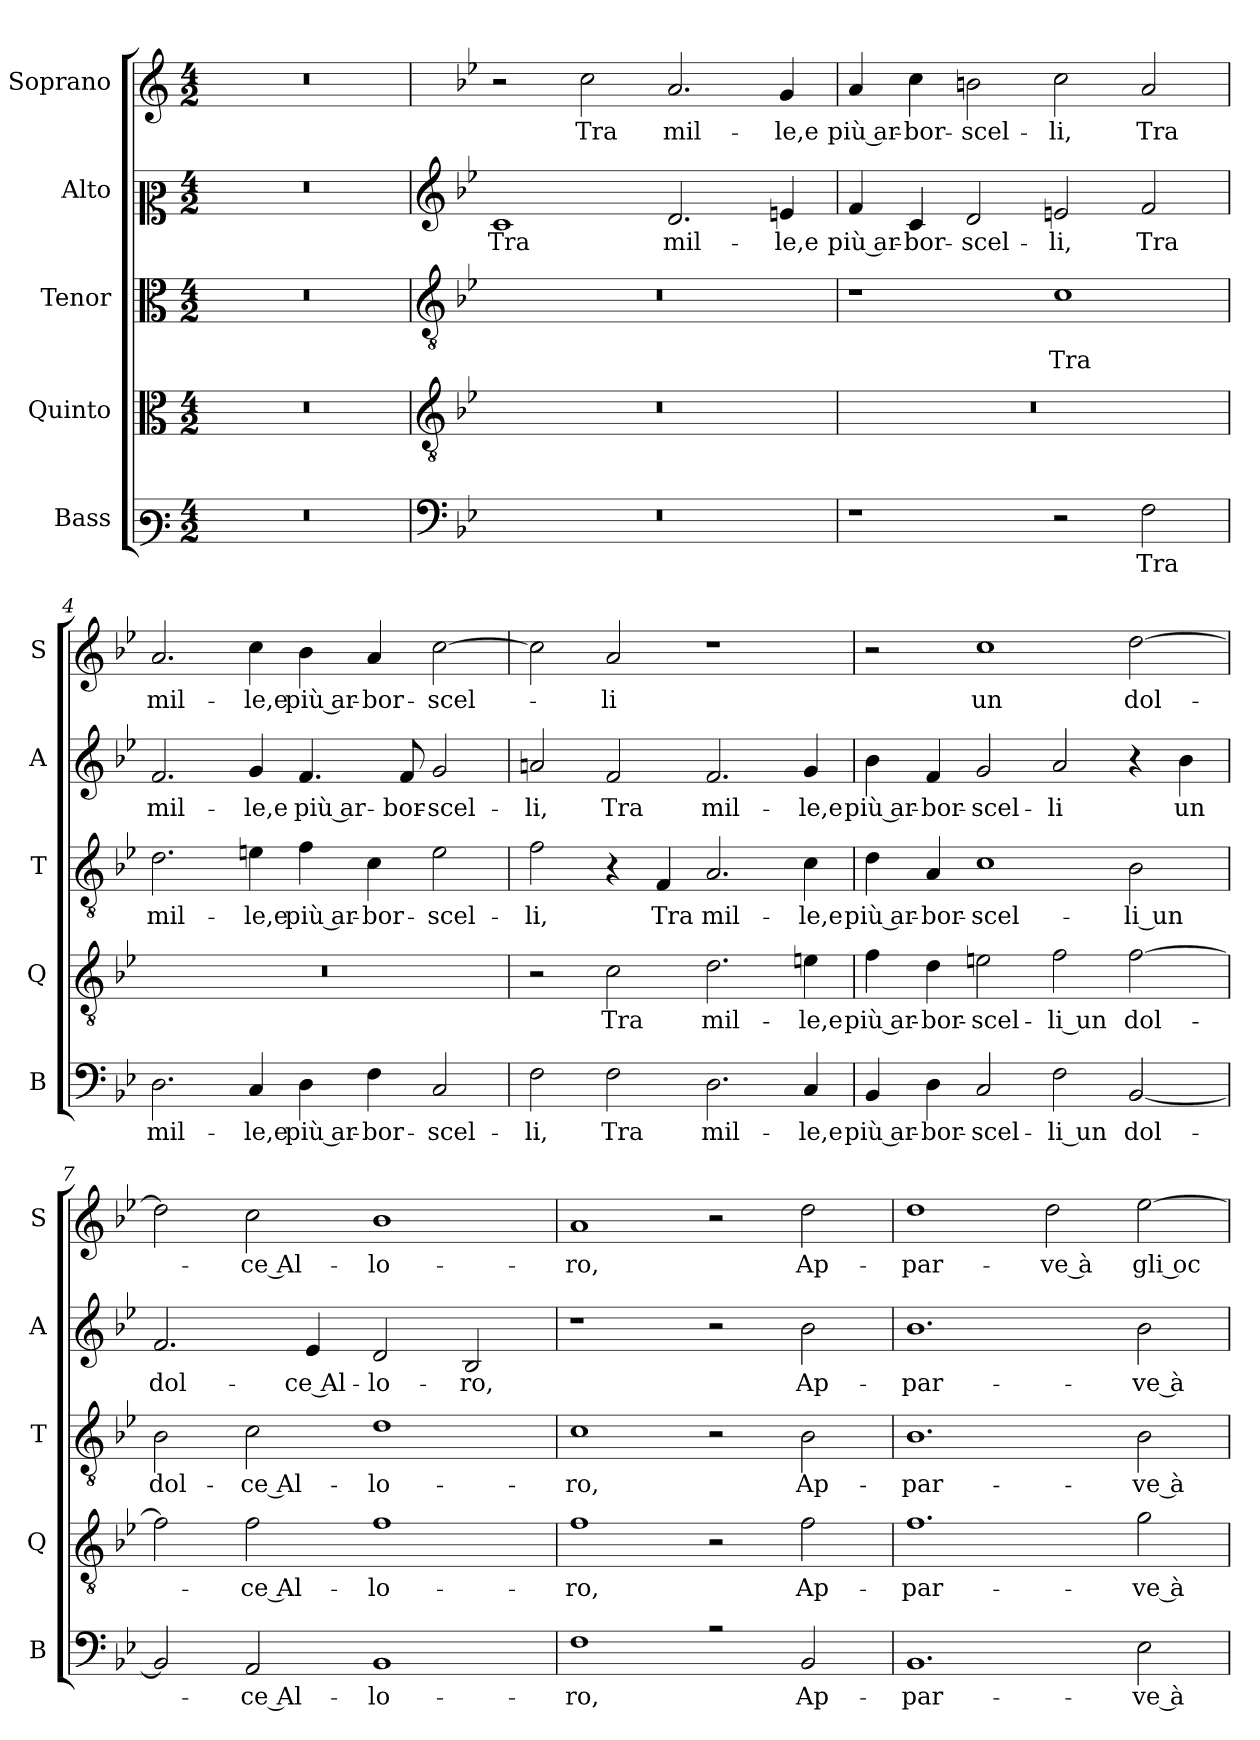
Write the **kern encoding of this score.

**kern	**text	**kern	**text	**kern	**text	**kern	**text	**kern	**text
*part5	*part5	*part4	*part4	*part3	*part3	*part2	*part2	*part1	*part1
*staff5	*staff5	*staff4	*staff4	*staff3	*staff3	*staff2	*staff2	*staff1	*staff1
*I"Bass	*	*I"Quinto	*	*I"Tenor	*	*I"Alto	*	*I"Soprano	*
*I'B	*	*I'Q	*	*I'T	*	*I'A	*	*I'S	*
*clefF3	*	*clefC3	*	*clefC3	*	*clefC2	*	*clefG2	*
*k[]	*	*k[]	*	*k[]	*	*k[]	*	*k[]	*
*C:	*	*C:	*	*C:	*	*C:	*	*C:	*
*M4/2	*	*M4/2	*	*M4/2	*	*M4/2	*	*M4/2	*
=1	=1	=1	=1	=1	=1	=1	=1	=1	=1
0r	.	0r	.	0r	.	0r	.	0r	.
=2	=2	=2	=2	=2	=2	=2	=2	=2	=2
*clefF4	*	*clefGv2	*	*clefGv2	*	*clefG2	*	*	*
*k[b-e-]	*	*k[b-e-]	*	*k[b-e-]	*	*k[b-e-]	*	*k[b-e-]	*
*B-:	*	*B-:	*	*B-:	*	*B-:	*	*B-:	*
!	!	!	!	!	!	!	!LO:LY:b	!	!
0r	.	0r	.	0r	.	1c	Tra	2r	.
!	!	!	!	!	!	!	!	!	!LO:LY:b
.	.	.	.	.	.	.	.	2cc\	Tra
!	!	!	!	!	!	!	!LO:LY:b	!	!LO:LY:b
.	.	.	.	.	.	2.d/	mil-	2.a/	mil-
!	!	!	!	!	!	!	!LO:LY:b	!	!LO:LY:b
.	.	.	.	.	.	4en/	-le,e	4g/	-le,e
=3	=3	=3	=3	=3	=3	=3	=3	=3	=3
!	!	!	!	!	!	!	!LO:LY:b	!	!LO:LY:b
1r	.	0r	.	1r	.	4f/	più ar-	4a/	più ar-
!	!	!	!	!	!	!	!LO:LY:b	!	!LO:LY:b
.	.	.	.	.	.	4c/	-bor-	4cc\	-bor-
!	!	!	!	!	!	!	!LO:LY:b	!	!LO:LY:b
.	.	.	.	.	.	2d/	-scel-	2bn\	-scel-
!	!	!	!	!	!LO:LY:b	!	!LO:LY:b	!	!LO:LY:b
2r	.	.	.	1c	Tra	2en/	-li,	2cc\	-li,
!	!LO:LY:b	!	!	!	!	!	!LO:LY:b	!	!LO:LY:b
2F\	Tra	.	.	.	.	2f/	Tra	2a/	Tra
=4	=4	=4	=4	=4	=4	=4	=4	=4	=4
!	!LO:LY:b	!	!	!	!LO:LY:b	!	!LO:LY:b	!	!LO:LY:b
2.D\	mil-	0r	.	2.d\	mil-	2.f/	mil-	2.a/	mil-
!	!LO:LY:b	!	!	!	!LO:LY:b	!	!LO:LY:b	!	!LO:LY:b
4C/	-le,e	.	.	4en\	-le,e	4g/	-le,e	4cc\	-le,e
!	!LO:LY:b	!	!	!	!LO:LY:b	!	!LO:LY:b	!	!LO:LY:b
4D\	più ar-	.	.	4f\	più ar-	4.f/	più ar-	4b-\	più ar-
!	!LO:LY:b	!	!	!	!LO:LY:b	!	!	!	!LO:LY:b
4F\	-bor-	.	.	4c\	-bor-	.	.	4a/	-bor-
!	!	!	!	!	!	!	!LO:LY:b	!	!
.	.	.	.	.	.	8f/	-bor-	.	.
!	!LO:LY:b	!	!	!	!LO:LY:b	!	!LO:LY:b	!	!LO:LY:b
2C/	-scel-	.	.	2e\	-scel-	2g/	-scel-	[2cc\	-scel-
!!LO:LB:g=z
=5	=5	=5	=5	=5	=5	=5	=5	=5	=5
!	!LO:LY:b	!	!	!	!LO:LY:b	!	!LO:LY:b	!	!
2F\	-li,	2r	.	2f\	-li,	2ani/	-li,	2cc\]	.
!	!LO:LY:b	!	!LO:LY:b	!	!	!	!LO:LY:b	!	!LO:LY:b
2F\	Tra	2c\	Tra	4r	.	2f/	Tra	2a/	-li
!	!	!	!	!	!LO:LY:b	!	!	!	!
.	.	.	.	4F/	Tra	.	.	.	.
!	!LO:LY:b	!	!LO:LY:b	!	!LO:LY:b	!	!LO:LY:b	!	!
2.D\	mil-	2.d\	mil-	2.A/	mil-	2.f/	mil-	1r	.
!	!LO:LY:b	!	!LO:LY:b	!	!LO:LY:b	!	!LO:LY:b	!	!
4C/	-le,e	4en\	-le,e	4c\	-le,e	4g/	-le,e	.	.
=6	=6	=6	=6	=6	=6	=6	=6	=6	=6
!	!LO:LY:b	!	!LO:LY:b	!	!LO:LY:b	!	!LO:LY:b	!	!
4BB-/	più ar-	4f\	più ar-	4d\	più ar-	4b-\	più ar-	2r	.
!	!LO:LY:b	!	!LO:LY:b	!	!LO:LY:b	!	!LO:LY:b	!	!
4D\	-bor-	4d\	-bor-	4A/	-bor-	4f/	-bor-	.	.
!	!LO:LY:b	!	!LO:LY:b	!	!LO:LY:b	!	!LO:LY:b	!	!LO:LY:b
2C/	-scel-	2en\	-scel-	1c	-scel-	2g/	-scel-	1cc	un
!	!LO:LY:b	!	!LO:LY:b	!	!	!	!LO:LY:b	!	!
2F\	-li un	2f\	-li un	.	.	2a/	-li	.	.
!	!LO:LY:b	!	!LO:LY:b	!	!LO:LY:b	!	!	!	!LO:LY:b
[2BB-/	dol-	[2f\	dol-	2B-\	-li un	4r	.	[2dd\	dol-
!	!	!	!	!	!	!	!LO:LY:b	!	!
.	.	.	.	.	.	4b-\	un	.	.
=7	=7	=7	=7	=7	=7	=7	=7	=7	=7
!	!	!	!	!	!LO:LY:b	!	!LO:LY:b	!	!
2BB-/]	.	2f\]	.	2B-\	dol-	2.f/	dol-	2dd\]	.
!	!LO:LY:b	!	!LO:LY:b	!	!LO:LY:b	!	!	!	!LO:LY:b
2AA/	-ce Al-	2f\	-ce Al-	2c\	-ce Al-	.	.	2cc\	-ce Al-
!	!	!	!	!	!	!	!LO:LY:b	!	!
.	.	.	.	.	.	4e-/	-ce Al-	.	.
!	!LO:LY:b	!	!LO:LY:b	!	!LO:LY:b	!	!LO:LY:b	!	!LO:LY:b
1BB-	-lo-	1f	-lo-	1d	-lo-	2d/	-lo-	1b-	-lo-
!	!	!	!	!	!	!	!LO:LY:b	!	!
.	.	.	.	.	.	2B-/	-ro,	.	.
=8	=8	=8	=8	=8	=8	=8	=8	=8	=8
!	!LO:LY:b	!	!LO:LY:b	!	!LO:LY:b	!	!	!	!LO:LY:b
1F	-ro,	1f	-ro,	1c	-ro,	1r	.	1a	-ro,
2rB	.	2r	.	2r	.	2r	.	2r	.
!	!LO:LY:b	!	!LO:LY:b	!	!LO:LY:b	!	!LO:LY:b	!	!LO:LY:b
2BB-/	Ap-	2f\	Ap-	2B-\	Ap-	2b-\	Ap-	2dd\	Ap-
!!LO:PB:g=z
=9	=9	=9	=9	=9	=9	=9	=9	=9	=9
!	!LO:LY:b	!	!LO:LY:b	!	!LO:LY:b	!	!LO:LY:b	!	!LO:LY:b
1.BB-	-par-	1.f	-par-	1.B-	-par-	1.b-	-par-	1dd	-par-
!	!	!	!	!	!	!	!	!	!LO:LY:b
.	.	.	.	.	.	.	.	2dd\	-ve à
!	!LO:LY:b	!	!LO:LY:b	!	!LO:LY:b	!	!LO:LY:b	!	!LO:LY:b
2E-\	-ve à	2g\	-ve à	2B-\	-ve à	2b-\	-ve à	[2ee-\	gli oc-
=	=	=	=	=	=	=	=	=	=
*-	*-	*-	*-	*-	*-	*-	*-	*-	*-
